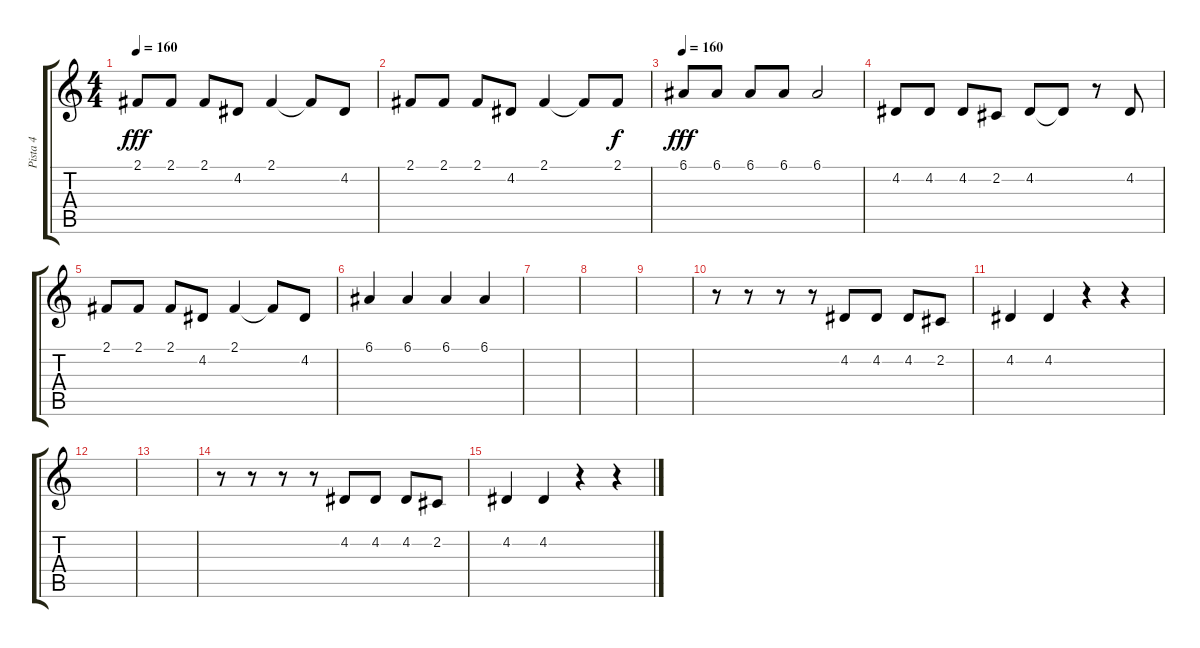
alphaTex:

\track ("Pista 4" "Pista 4") {instrument sopranosax}
\staff {score tabs}
\tuning (E4 B3 G3 D3 A2 E2) {hide}
\ts (4 4)
\tempo 160
\clef g2
\ks c
2.1.8{dy fff} 2.1.8 2.1.8 4.2.8 2.1.4 2.1{t}.8 4.2.8 |
2.1.8 2.1.8 2.1.8 4.2.8 2.1.4 2.1{t}.8 2.1.8{dy f} |
\tempo 160
6.1.8{dy fff} 6.1.8 6.1.8 6.1.8 6.1.2 |
4.2.8 4.2.8 4.2.8 2.2.8 4.2.8 4.2{t}.8 r.8 4.2.8 |
2.1.8 2.1.8 2.1.8 4.2.8 2.1.4 2.1{t}.8 4.2.8 |
6.1.4 6.1.4 6.1.4 6.1.4 |
|
|
|
r.8 r.8 r.8 r.8 4.2.8 4.2.8 4.2.8 2.2.8 |
4.2.4 4.2.4 r.4 r.4 |
|
|
r.8 r.8 r.8 r.8 4.2.8 4.2.8 4.2.8 2.2.8 |
4.2.4 4.2.4 r.4 r.4
